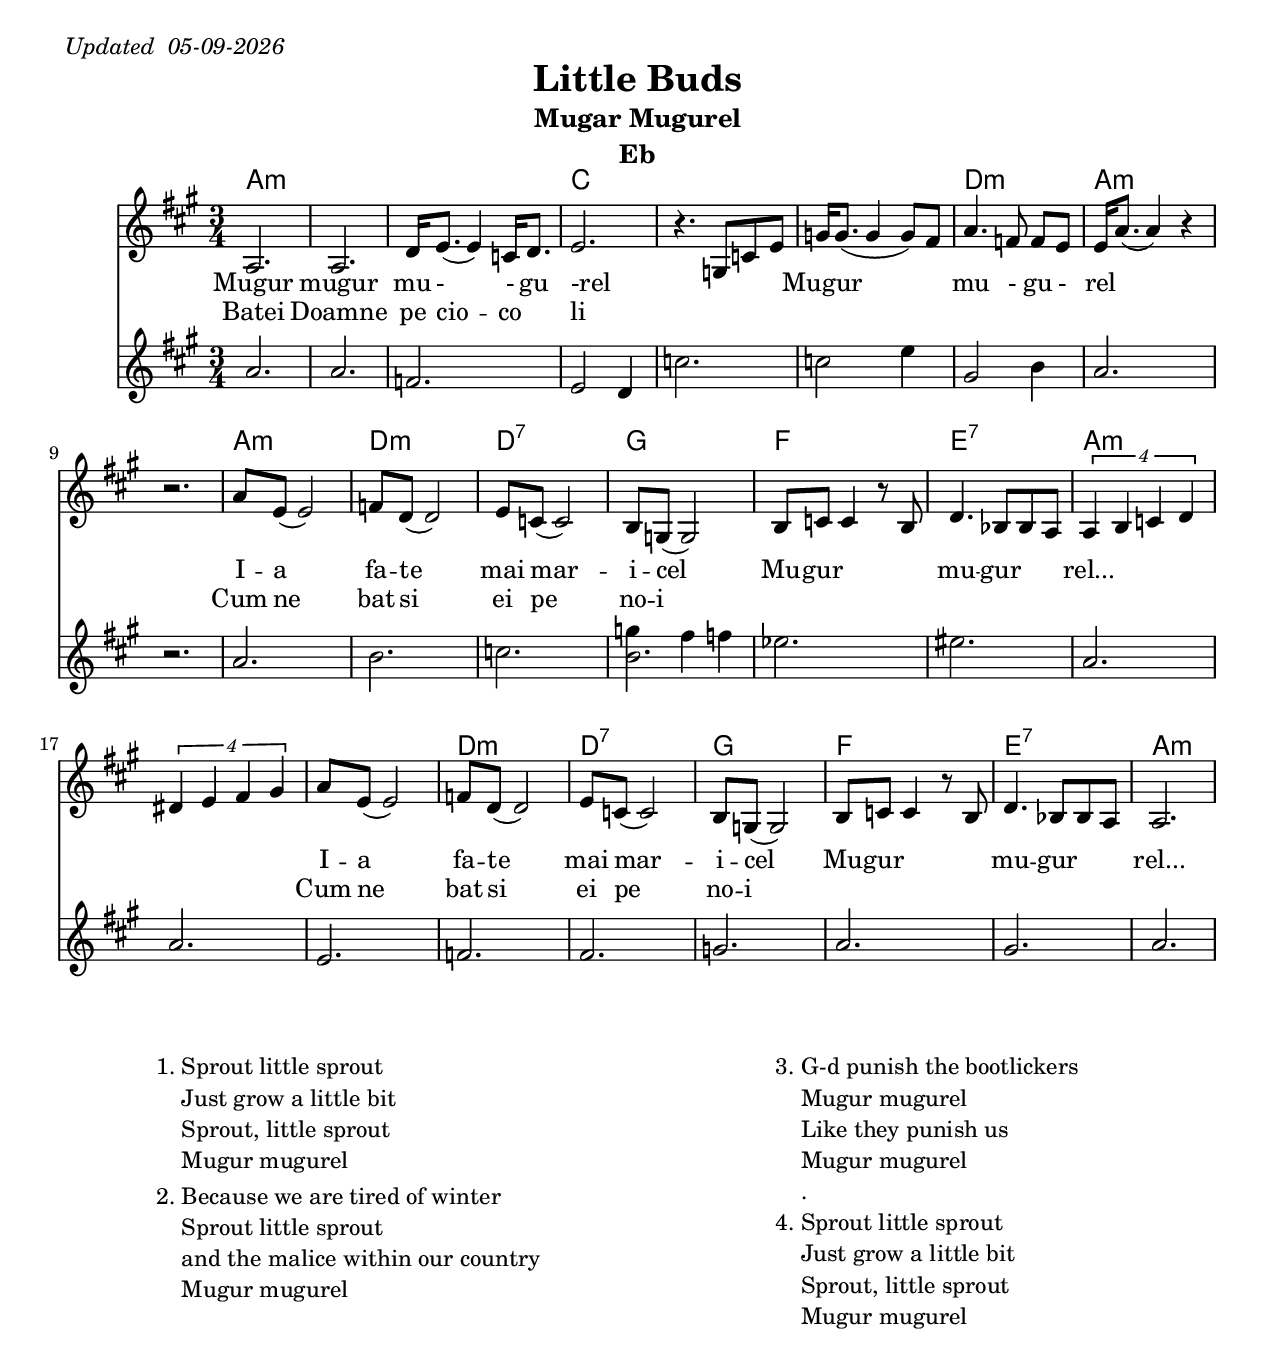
\version "2.18.0"
\include "english.ly"
%\pointAndClickOff
\paper{
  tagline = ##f
  print-all-headers = ##t
  #(set-paper-size "letter")
}
date = #(strftime "%d-%m-%Y" (localtime (current-time)))

\markup{ \italic{ " Updated " \date  }  }

%\markup{ Got something to say? }

global = {
  \clef treble
  \key d \major  % d minor if you want fewer accidentals
  \time 3/4
  \set Score.markFormatter = #format-mark-box-alphabet
}

%#################################### Melody ########################
melody = \transpose d c\relative c {
  \global
  %\partial 16*3 a16 d f   %lead in notes

  d2.
  d2.
  g16 a8.(a4) f16 [g8.]|
  a2.

  r4. c,8 f a|
  c16 c8.(c4 c8) [b]|
  d4. bf8 bf [a]
  a16 d8.(d4) r|
  r2.
  %b
  d8 a(a2)
  bf8 g(g2)
  a8 f(f2)
  e8 c(c2)

  e8 f f4 r8 e
  g4. ef8 ef d|
  \tuplet 4/3 {d4 e f g}
  \tuplet 4/3 {gs4 a b cs}

  d8 a(a2)
  bf8 g(g2)
  a8 f(f2)
  e8 c(c2)

  e8 f f4 r8 e|
  g4. ef8 ef d
  d2.  % measure 24
  %r2.

}
%################################# Lyrics #####################
\addlyrics{
  Mugur mugur mu - - gu -rel
  _ _ _  Mugur \skip2 \skip2  mu -  gu -  rel
  \skip1
  I -- a fa -- te mai mar -- i -- cel
  Mu -- gur \skip2 \skip2  mu -- gur \skip2 \skip2  rel...
  \repeat unfold 7{\skip 2}
  I -- a fa -- te mai mar -- i -- cel
  Mu -- gur \skip2 \skip2  mu -- gur \skip2 \skip2  rel...
}
\addlyrics{
  Batei Doamne pe cio -- co  \skip 2 li
  \repeat unfold 12{\skip 2}
  Cum ne bat si ei pe no -- i
  \repeat unfold 16{\skip 2}
  Cum ne bat si ei pe no -- i

}
bass = \transpose d c\relative c'{
  \global
  \clef treble
  d2.
  d2.
  bf2.
  a2 g4
  f'2.
  f2 a4
  cs,2 e4
  d2.
  r2.

  d2.
  e2.
  f2.
  <<
    {e2. } %e2 r %   more stuff here
    {c'4 b bf}
  >>
  af2.
  as2.
  d,2.
  d2.
  a2.
  bf2.
  b2.
  c2.
  d2.
  cs2.
  d2.

}



%################################# Chords #######################
harmonies = \transpose d c \chordmode {
  d2.*3:m
  f2.*3
  g2.:m
  d2.:m
  s2.
  %b Ia Fate etc
  d2.:m
  g2.:m
  g2.:7
  c2.
  bf2.
  a2.:7
  d2.*3:m
  g2.:m
  g2.:7
  c2.
  bf2.
  a2.:7
  d2.:m

}

\score {\transpose c a
  <<
    \new ChordNames {
      \set chordChanges = ##f
      \harmonies
    }
    \new Staff  \melody
    \new Staff  \bass
  >>
  \header{
    title= "Little Buds"
    subtitle="Mugar Mugurel"
    composer= ""
    instrument = "Eb"
    arranger= ""
  }
  
  \layout{indent = 1.0\cm}
}

% more verses:
\markup{}
\markup {
  \fill-line {
    \hspace #0.1 % distance from left margin
    \column {
      \line {
        "1."
        \column {
          "Sprout little sprout"
          "Just grow a little bit"
          "Sprout, little sprout"
          "Mugur mugurel"
        }
      }
      \hspace #0.2 % vertical distance between verses
      \line {
        "2."
        \column {
          "Because we are tired of winter"
          "Sprout little sprout"
          "and the malice within our country"
          "Mugur mugurel"
        }
      }

    }
    \hspace #0.1  % horiz. distance between columns
    \column {
      \line {
        "3."
        \column {
          "G-d punish the bootlickers"
          "Mugur mugurel"
          "Like they punish us"
          "Mugur mugurel".
        }
      }
      \hspace #0.2 % distance between verses
      \line {
        "4."
        \column {
          "Sprout little sprout"
          "Just grow a little bit"
          "Sprout, little sprout"
          "Mugur mugurel"
        }
      }

    }
    \hspace #0.1 % distance to right margin
  }
}


%{
http://lyricstranslate.com/en/mugur-mugurel-sprout-you-little-sprout.html
Mugur, mugur, mugurel,
Mugur, mugurel,
Ia fă-te mai măricel,
Mugur, mugurel,
Ia fă-te mai măricel,
Mugur, mugurel.

Că ne-am săturat de iarnă,
Mugur, mugurel,
Și de răutate-n țară,
Mugur, mugurel,
Și de răutate-n țară,
Mugur, mugurel.

Bate-i, Doamne, pe ciocoi,
Mugur, mugurel,
Cum ne bat și ei pe noi,
Mugur, mugurel,
Cum ne bat și ei pe noi,
Mugur, mugurel.

Mugur, mugur, mugurel,
Mugur, mugurel,
Ia fă-te mai măricel,
Mugur, mugurel,
Ia fă-te mai măricel,
Mugur, mugurel.

%}